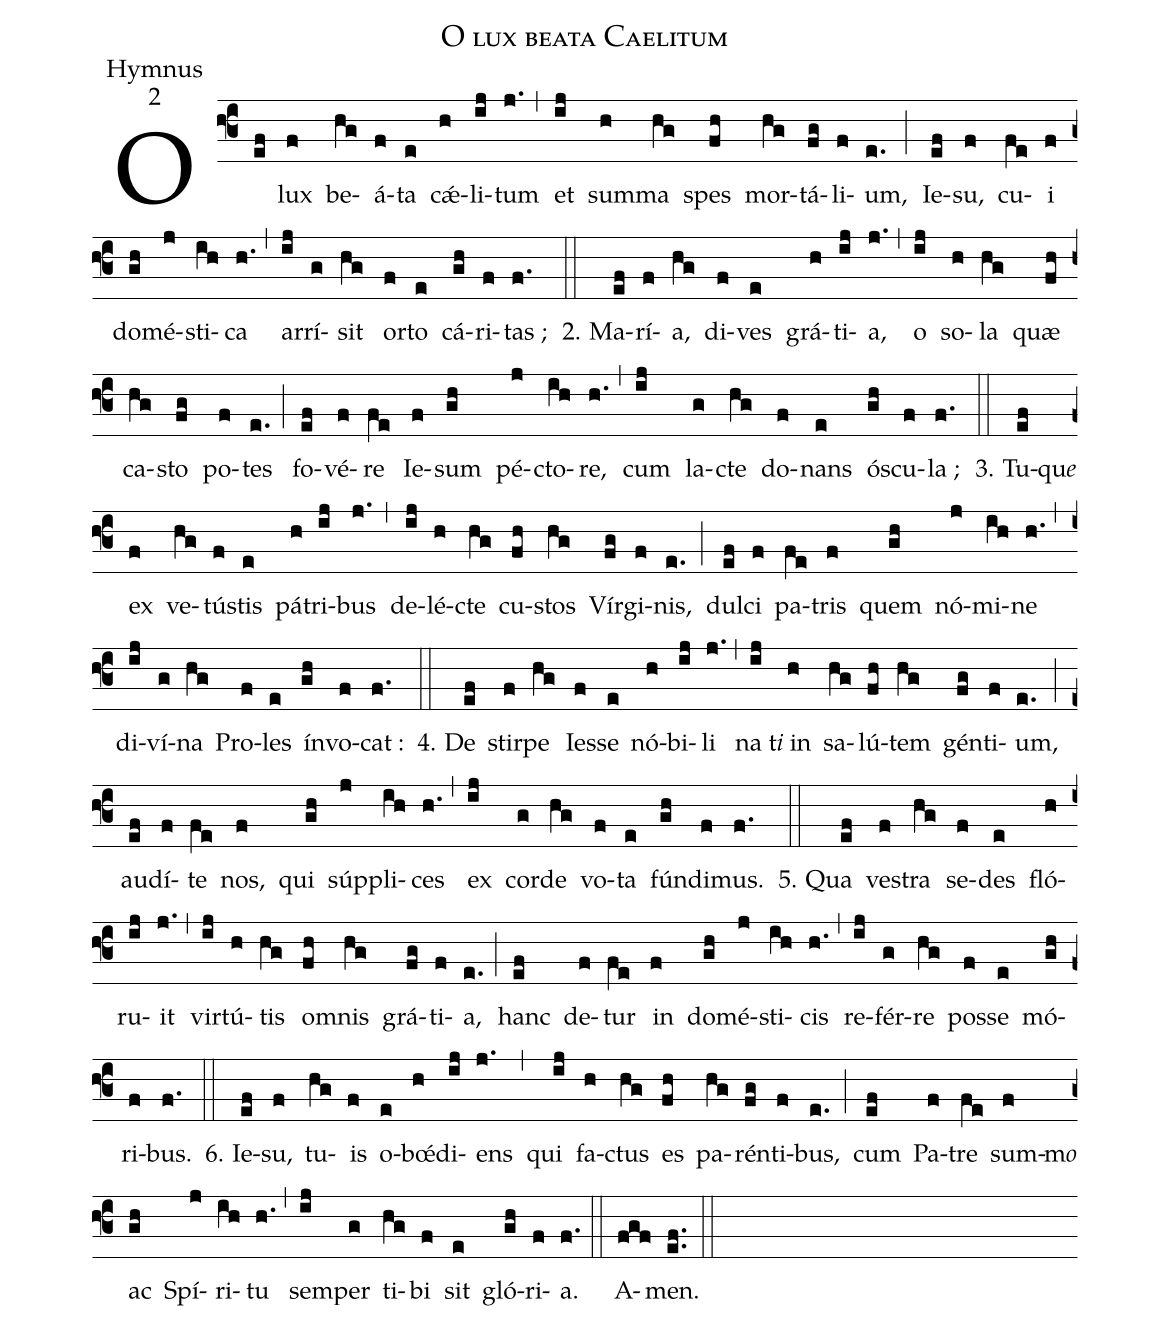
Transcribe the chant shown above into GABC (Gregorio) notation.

name:O lux beata Caelitum;
office-part:Hymnus;
mode:2;
%%
(f3)O(ef) lux(f) be(hg)á(f)ta(e) c<sp>'ae</sp>(h)li(ij)tum(j.) (,)
et(ij) sum(h)ma(hg) spes(fh) mor(hg)tá(fg)li(f)um,(e.) (;)
Ie(ef)su,(f) cu(fe)i(f) do(gh)mé(j)sti(ih)ca(h.) (,)
ar(ij)rí(g)sit(hg) or(f)to(e) cá(gh)ri(f)tas ;(f.) (::)
2. Ma(ef)rí(f)a,(hg) di(f)ves(e) grá(h)ti(ij)a,(j.) (,)
o(ij) so(h)la(hg) quæ(fh) ca(hg)sto(fg) po(f)tes(e.) (;)
fo(ef)vé(f)re(fe) Ie(f)sum(gh) pé(j)cto(ih)re,(h.) (,)
cum(ij) la(g)cte(hg) do(f)nans(e) ó(gh)scu(f)la ;(f.) (::)

3. Tu(ef)qu<i>e</i>() ex(f) ve(hg)tú(f)stis(e) pá(h)tri(ij)bus(j.) (,)
de(ij)lé(h)cte(hg) cu(fh)stos(hg) Vír(fg)gi(f)nis,(e.) (;)
dul(ef)ci(f) pa(fe)tris(f) quem(gh) nó(j)mi(ih)ne(h.) (,)
di(ij)ví(g)na(hg) Pro(f)les(e) ín(gh)vo(f)cat :(f.) (::)

4. De(ef) stir(f)pe(hg) Ies(f)se(e) nó(h)bi(ij)li(j.) (,)
na(ij)t<i>i</i>() in(h) sa(hg)lú(fh)tem(hg) gén(fg)ti(f)um,(e.) (;)
au(ef)dí(f)te(fe) nos,(f) qui(gh) súp(j)pli(ih)ces(h.) (,)
ex(ij) cor(g)de(hg) vo(f)ta(e) fún(gh)di(f)mus.(f.) (::)

5. Qua(ef) ve(f)stra(hg) se(f)des(e) fló(h)ru(ij)it(j.) (,)
vir(ij)tú(h)tis(hg) om(fh)nis(hg) grá(fg)ti(f)a,(e.) (;)
hanc(ef) de(f)tur(fe) in(f) do(gh)mé(j)sti(ih)cis(h.) (,)
re(ij)fér(g)re(hg) pos(f)se(e) mó(gh)ri(f)bus.(f.) (::)

6. Ie(ef)su,(f) tu(hg)is(f) o(e)b<sp>'oe</sp>(h)di(ij)ens(j.) (,)
qui(ij) fa(h)ctus(hg) es(fh) pa(hg)rén(fg)ti(f)bus,(e.) (;)
cum(ef) Pa(f)tre(fe) sum(f)m<i>o</i>() ac(gh) Spí(j)ri(ih)tu(h.) (,)
sem(ij)per(g) ti(hg)bi(f) sit(e) gló(gh)ri(f)a.(f.) (::)
A(fgf)men.(ef..) (::)
